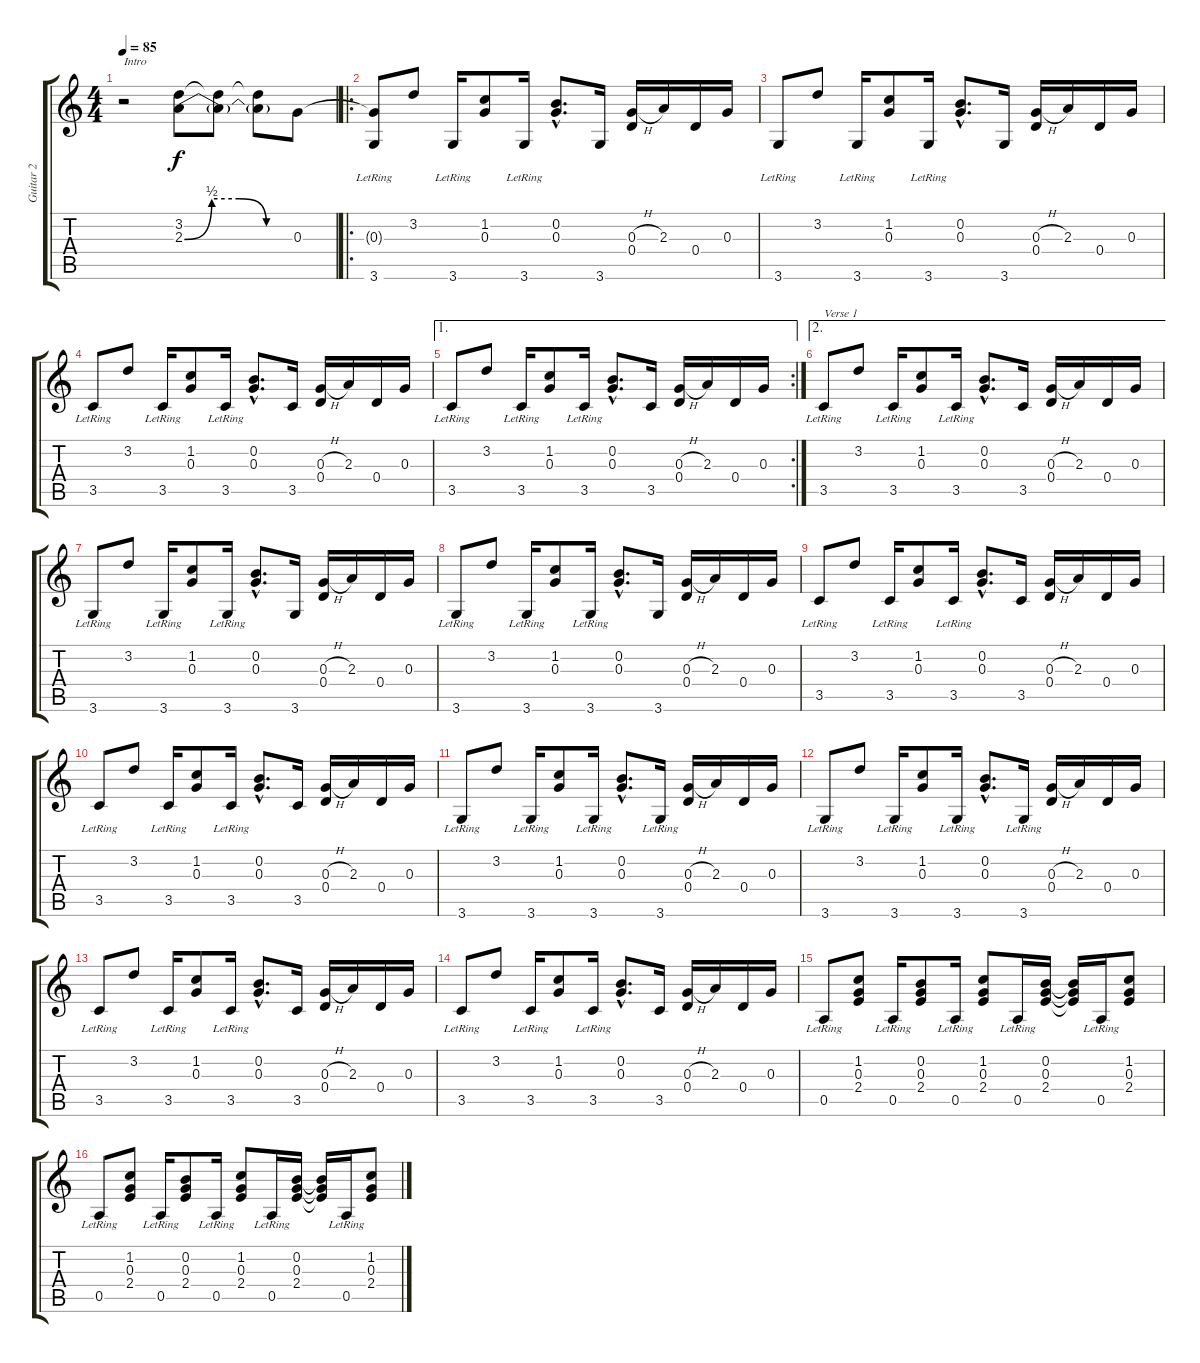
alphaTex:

\track ("Guitar 2" "Guitar 2") {instrument distortionguitar}
\staff {score tabs}
\tuning (E4 B3 G3 D3 A2 E2) {hide}
\ts (4 4)
\tempo 85
\clef g2
\ks c
r.2{txt "Intro" dy f instrument distortionguitar} (3.2 2.3{be (custom 0 0 15 2 30 2 45 0 60 0)}).8 (3.2{t} 2.3{t}).8 (3.2{t} 2.3{t}).8 0.3.8 |
\ro
(0.3{t} 3.6{lr}).8 3.2.8 3.6{lr}.16 (1.2 0.3).8 3.6{lr}.16 (0.2{hac} 0.3{hac}).8{d} 3.6.16 (0.3{h} 0.4).16 2.3.16 0.4.16 0.3.16 |
3.6{lr}.8 3.2.8 3.6{lr}.16 (1.2 0.3).8 3.6{lr}.16 (0.2{hac} 0.3{hac}).8{d} 3.6.16 (0.3{h} 0.4).16 2.3.16 0.4.16 0.3.16 |
3.5{lr}.8 3.2.8 3.5{lr}.16 (1.2 0.3).8 3.5{lr}.16 (0.2{hac} 0.3{hac}).8{d} 3.5.16 (0.3{h} 0.4).16 2.3.16 0.4.16 0.3.16 |
\ae 1
\rc 2
3.5{lr}.8 3.2.8 3.5{lr}.16 (1.2 0.3).8 3.5{lr}.16 (0.2{hac} 0.3{hac}).8{d} 3.5.16 (0.3{h} 0.4).16 2.3.16 0.4.16 0.3.16 |
\ae 2
3.5{lr}.8{txt "Verse 1"} 3.2.8 3.5{lr}.16 (1.2 0.3).8 3.5{lr}.16 (0.2{hac} 0.3{hac}).8{d} 3.5.16 (0.3{h} 0.4).16 2.3.16 0.4.16 0.3.16 |
3.6{lr}.8 3.2.8 3.6{lr}.16 (1.2 0.3).8 3.6{lr}.16 (0.2{hac} 0.3{hac}).8{d} 3.6.16 (0.3{h} 0.4).16 2.3.16 0.4.16 0.3.16 |
3.6{lr}.8 3.2.8 3.6{lr}.16 (1.2 0.3).8 3.6{lr}.16 (0.2{hac} 0.3{hac}).8{d} 3.6.16 (0.3{h} 0.4).16 2.3.16 0.4.16 0.3.16 |
3.5{lr}.8 3.2.8 3.5{lr}.16 (1.2 0.3).8 3.5{lr}.16 (0.2{hac} 0.3{hac}).8{d} 3.5.16 (0.3{h} 0.4).16 2.3.16 0.4.16 0.3.16 |
3.5{lr}.8 3.2.8 3.5{lr}.16 (1.2 0.3).8 3.5{lr}.16 (0.2{hac} 0.3{hac}).8{d} 3.5.16 (0.3{h} 0.4).16 2.3.16 0.4.16 0.3.16 |
3.6{lr}.8 3.2.8 3.6{lr}.16 (1.2 0.3).8 3.6{lr}.16 (0.2{hac} 0.3{hac}).8{d} 3.6{lr}.16 (0.3{h} 0.4).16 2.3.16 0.4.16 0.3.16 |
3.6{lr}.8 3.2.8 3.6{lr}.16 (1.2 0.3).8 3.6{lr}.16 (0.2{hac} 0.3{hac}).8{d} 3.6{lr}.16 (0.3{h} 0.4).16 2.3.16 0.4.16 0.3.16 |
3.5{lr}.8 3.2.8 3.5{lr}.16 (1.2 0.3).8 3.5{lr}.16 (0.2{hac} 0.3{hac}).8{d} 3.5.16 (0.3{h} 0.4).16 2.3.16 0.4.16 0.3.16 |
3.5{lr}.8 3.2.8 3.5{lr}.16 (1.2 0.3).8 3.5{lr}.16 (0.2{hac} 0.3{hac}).8{d} 3.5.16 (0.3{h} 0.4).16 2.3.16 0.4.16 0.3.16 |
0.5{lr}.8 (1.2 0.3 2.4).8 0.5{lr}.16 (0.2 0.3 2.4).8 0.5{lr}.16 (1.2 0.3 2.4).8 0.5{lr}.16 (0.2 0.3 2.4).16 (0.2{t} 0.3{t} 2.4{t}).16 0.5{lr}.16 (1.2 0.3 2.4).8 |
0.5{lr}.8 (1.2 0.3 2.4).8 0.5{lr}.16 (0.2 0.3 2.4).8 0.5{lr}.16 (1.2 0.3 2.4).8 0.5{lr}.16 (0.2 0.3 2.4).16 (0.2{t} 0.3{t} 2.4{t}).16 0.5{lr}.16 (1.2 0.3 2.4).8
